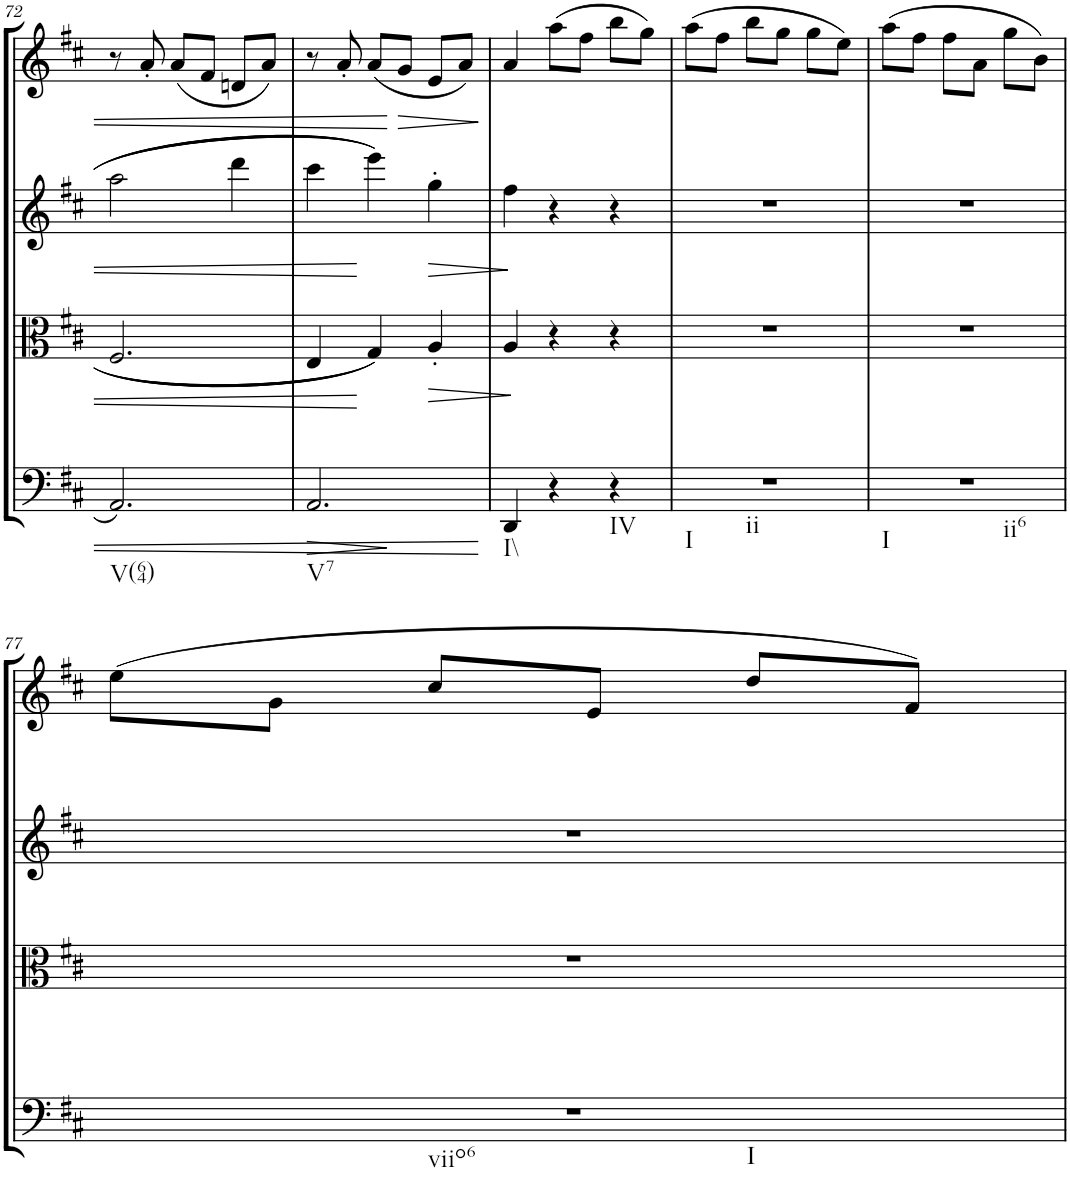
**kern	**dynam	**kern	**dynam	**kern	**dynam	**kern	**dynam
*part4	*part4	*part3	*part3	*part2	*part2	*part1	*part1
*staff4	*staff4	*staff3	*staff3	*staff2	*staff2	*staff1	*staff1
*I"Cello	*	*I"Viola	*	*I"2nd Violin	*	*I"1st Violin	*
*	*	*I'Vla	*	*I'Vln	*	*I'Vln	*
!!LO:PB:g=z
*clefF4	*	*clefC3	*	*clefG2	*	*clefG2	*
*k[f#c#]	*	*k[f#c#]	*	*k[f#c#]	*	*k[f#c#]	*
*M3/4	*	*M3/4	*	*M3/4	*	*M3/4	*
=72	=72	=72	=72	=72	=72	=72	=72
!LO:TX:b:t=V(64)	!	!	!	!	!	!	!
2.AA/	.	2.F#/	.	2aa\	.	8r	.
.	.	.	.	.	.	8a'/	.
.	.	.	.	.	.	(8a/L	.
.	.	.	.	.	.	8f#/J	.
.	.	.	.	4ddd\	.	8dn/L	.
.	.	.	.	.	.	8a/J)	.
=73	=73	=73	=73	=73	=73	=73	=73
!LO:TX:b:t=V7	!	!	!	!	!	!	!
!	!LO:HP:b	!	!	!	!	!	!
2.AA/	>	4E/	.	4ccc#\	.	8r	.
.	.	.	.	.	.	8a'/	.
.	.	4G/	.	4eee\	.	(8a/L	.
!	!	!	!	!	!	!	!LO:HP:b
.	.	.	.	.	.	8g/J	>
!	!	!	!LO:HP:b	!	!LO:HP:b	!	!
.	.	4A'/	>	4gg'\	>	8e/L	.
.	.	.	.	.	.	8a/J)	.
.	]	.	]	.	]	.	]
=74	=74	=74	=74	=74	=74	=74	=74
!LO:TX:b:t=I\\	!	!	!	!	!	!	!
4DD/	.	4A/	.	4ff#\	.	4a/	.
4r	.	4r	.	4r	.	(8aa\L	.
.	.	.	.	.	.	8ff#\J	.
!LO:TX:b:t=IV	!	!	!	!	!	!	!
4r	.	4r	.	4r	.	8bb\L	.
.	.	.	.	.	.	8gg\J)	.
=75	=75	=75	=75	=75	=75	=75	=75
!LO:TX:b:t=I	!	!	!	!	!	!	!
!LO:TX:b:t=ii	!	!	!	!	!	!	!
2.r	.	2.r	.	2.r	.	(8aa\L	.
.	.	.	.	.	.	8ff#\J	.
.	.	.	.	.	.	8bb\L	.
.	.	.	.	.	.	8gg\J	.
.	.	.	.	.	.	8gg\L	.
.	.	.	.	.	.	8ee\J)	.
=76	=76	=76	=76	=76	=76	=76	=76
!LO:TX:b:t=I	!	!	!	!	!	!	!
!LO:TX:b:t=ii6	!	!	!	!	!	!	!
2.r	.	2.r	.	2.r	.	(8aa\L	.
.	.	.	.	.	.	8ff#\J	.
.	.	.	.	.	.	8ff#\L	.
.	.	.	.	.	.	8a\J	.
.	.	.	.	.	.	8gg\L	.
.	.	.	.	.	.	8b\J)	.
!!LO:LB:g=z
=77	=77	=77	=77	=77	=77	=77	=77
!LO:TX:b:t=viio6	!	!	!	!	!	!	!
!LO:TX:b:t=I	!	!	!	!	!	!	!
2.r	.	2.r	.	2.r	.	(8ee\L	.
.	.	.	.	.	.	8g\J	.
.	.	.	.	.	.	8cc#/L	.
.	.	.	.	.	.	8e/J	.
.	.	.	.	.	.	8dd/L	.
.	.	.	.	.	.	8f#/J)	.
=	=	=	=	=	=	=	=
*-	*-	*-	*-	*-	*-	*-	*-
